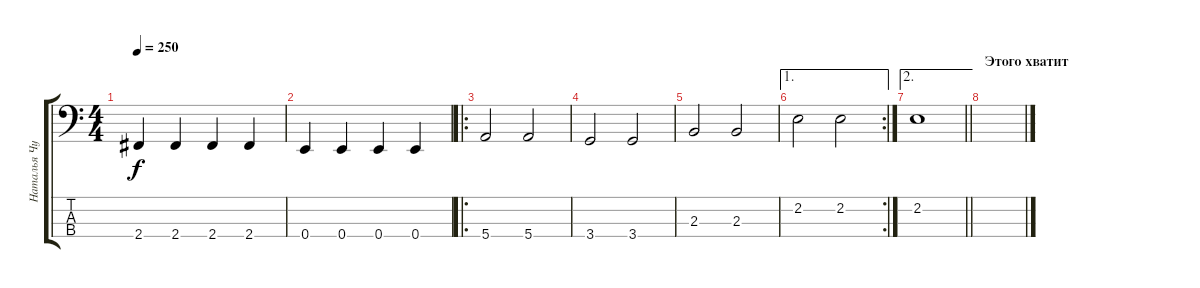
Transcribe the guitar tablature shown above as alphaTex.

\track ("Наталья Чумакова" "Наталья Чу") {instrument electricbasspick}
\staff {score tabs}
\tuning (G2 D2 A1 E1) {hide}
\ts (4 4)
\tempo 250
\clef f4
\ks c
2.4.4{dy f} 2.4.4 2.4.4 2.4.4 |
0.4.4 0.4.4 0.4.4 0.4.4 |
\ro
5.4.2 5.4.2 |
3.4.2 3.4.2 |
2.3.2 2.3.2 |
\ae 1
\rc 2
2.2.2 2.2.2 |
\ae 2
\barLineRight lightlight
2.2.1 |
\section ("" "Этого хватит")
